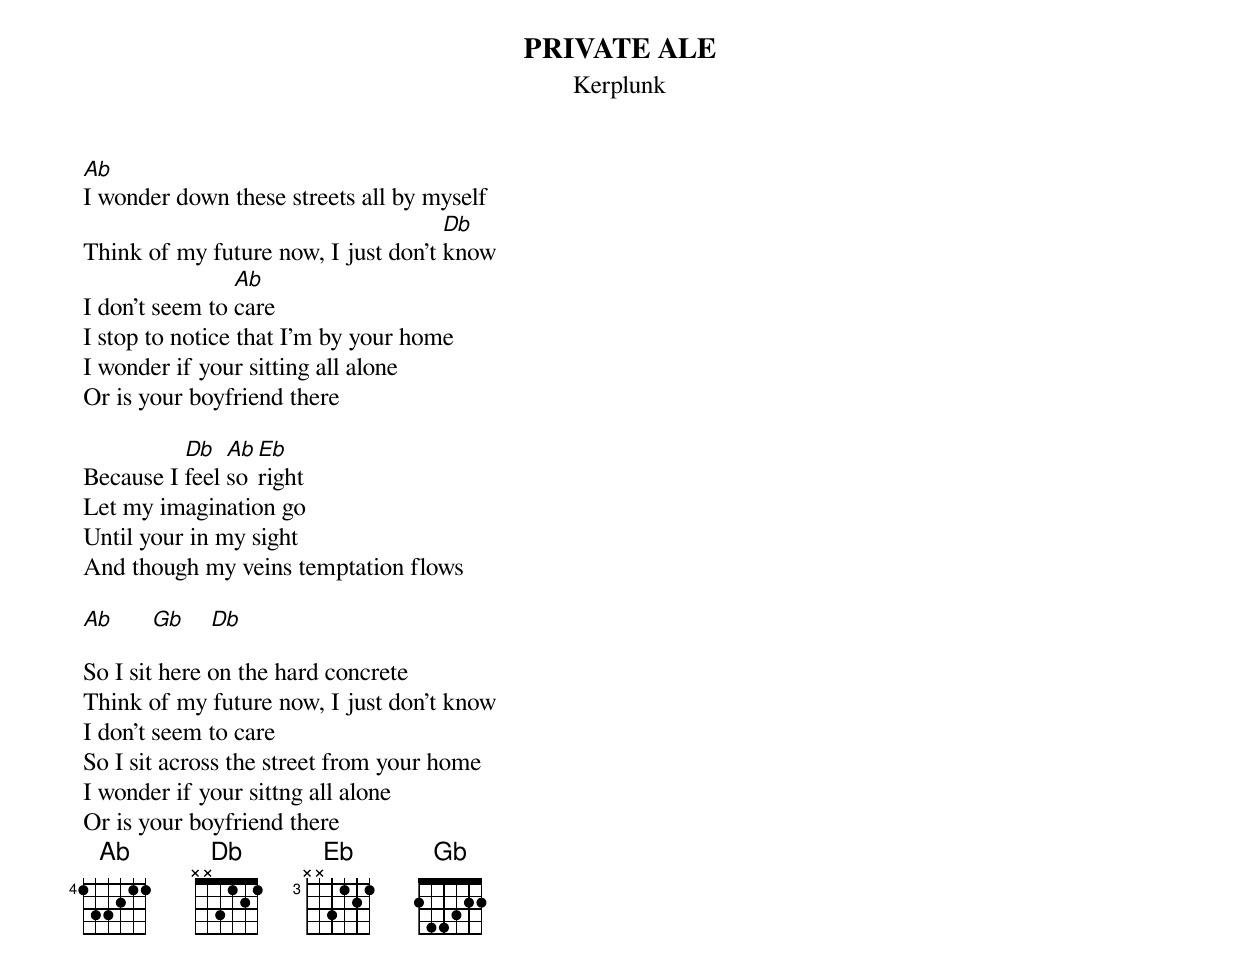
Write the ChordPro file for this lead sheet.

{t:PRIVATE ALE}
{st:Kerplunk}

[Ab]I wonder down these streets all by myself
Think of my future now, I just don't [Db]know
I don't seem to [Ab]care
I stop to notice that I'm by your home
I wonder if your sitting all alone
Or is your boyfriend there

Because I [Db]feel [Ab]so [Eb]right
Let my imagination go
Until your in my sight
And though my veins temptation flows

[Ab]      [Gb]    [Db]

So I sit here on the hard concrete
Think of my future now, I just don't know
I don't seem to care
So I sit across the street from your home
I wonder if your sittng all alone
Or is your boyfriend there
